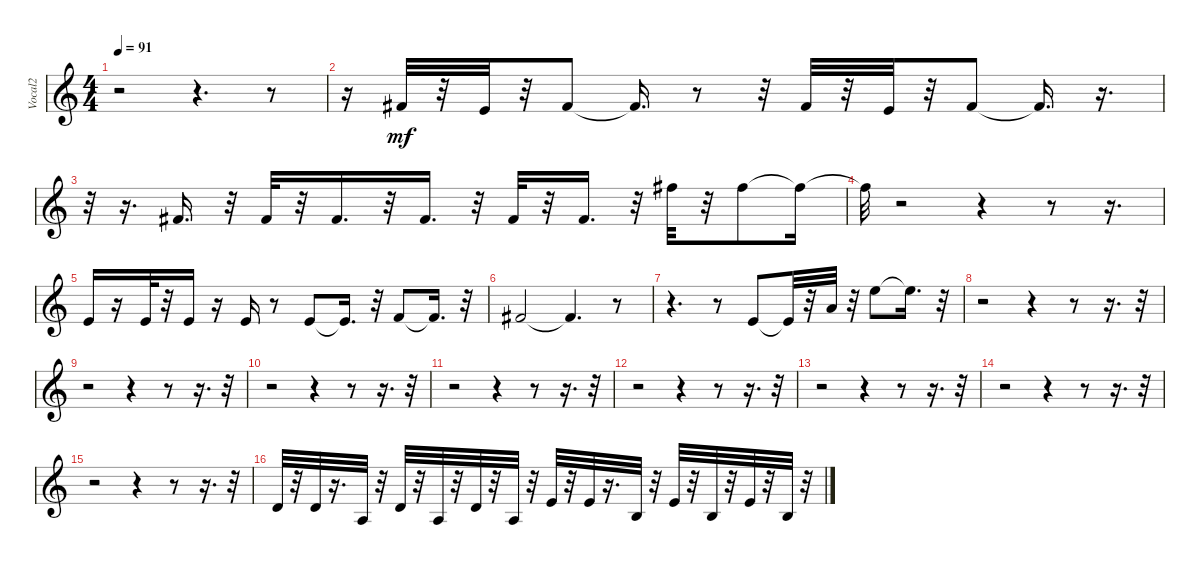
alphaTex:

\track ("Vocal2" "Vocal2") {instrument choiraahs}
\staff {score}
\tuning (E4 B3 G3 D3 A2 E2 B1) {hide}
\ts (4 4)
\tempo 91
\clef g2
\ks c
r.2{dy mf} r.4{d} r.8 |
r.16 2.1.32 r.32 0.1.32 r.32 2.1.8 2.1{t}.16{d} r.8 r.32 2.1.32 r.32 0.1.32 r.32 2.1.8 2.1{t}.16{d} r.16{d} |
r.32 r.16{d} 2.1.16{d} r.32 2.1.32 r.32 2.1.16{d} r.32 2.1.16{d} r.32 2.1.32 r.32 2.1.16{d} r.32 14.1.32 r.32 14.1.8 14.1{t}.16 |
14.1{t}.32 r.2 r.4 r.8 r.16{d} |
0.1.16 r.16 0.1.32 r.32 0.1.16 r.16 0.1.16 r.8 0.1.8 0.1{t}.16{d} r.32 1.1.8 1.1{t}.16{d} r.32 |
2.1.2 2.1{t}.4{d} r.8 |
r.4{d} r.8 0.1.8 0.1{t}.32 r.32 5.1.32 r.32 12.1.8 12.1{t}.16{d} r.32 |
r.2 r.4 r.8 r.16{d} r.32 |
r.2 r.4 r.8 r.16{d} r.32 |
r.2 r.4 r.8 r.16{d} r.32 |
r.2 r.4 r.8 r.16{d} r.32 |
r.2 r.4 r.8 r.16{d} r.32 |
r.2 r.4 r.8 r.16{d} r.32 |
r.2 r.4 r.8 r.16{d} r.32 |
r.2 r.4 r.8 r.16{d} r.32 |
3.2.32 r.32 3.2.32 r.16{d} 2.3.32 r.32 3.2.32 r.32 2.3.32 r.32 3.2.32 r.32 2.3.32 r.32 0.1.32 r.32 0.1.32 r.16{d} 0.2.32 r.32 0.1.32 r.32 0.2.32 r.32 0.1.32 r.32 0.2.32 r.32
